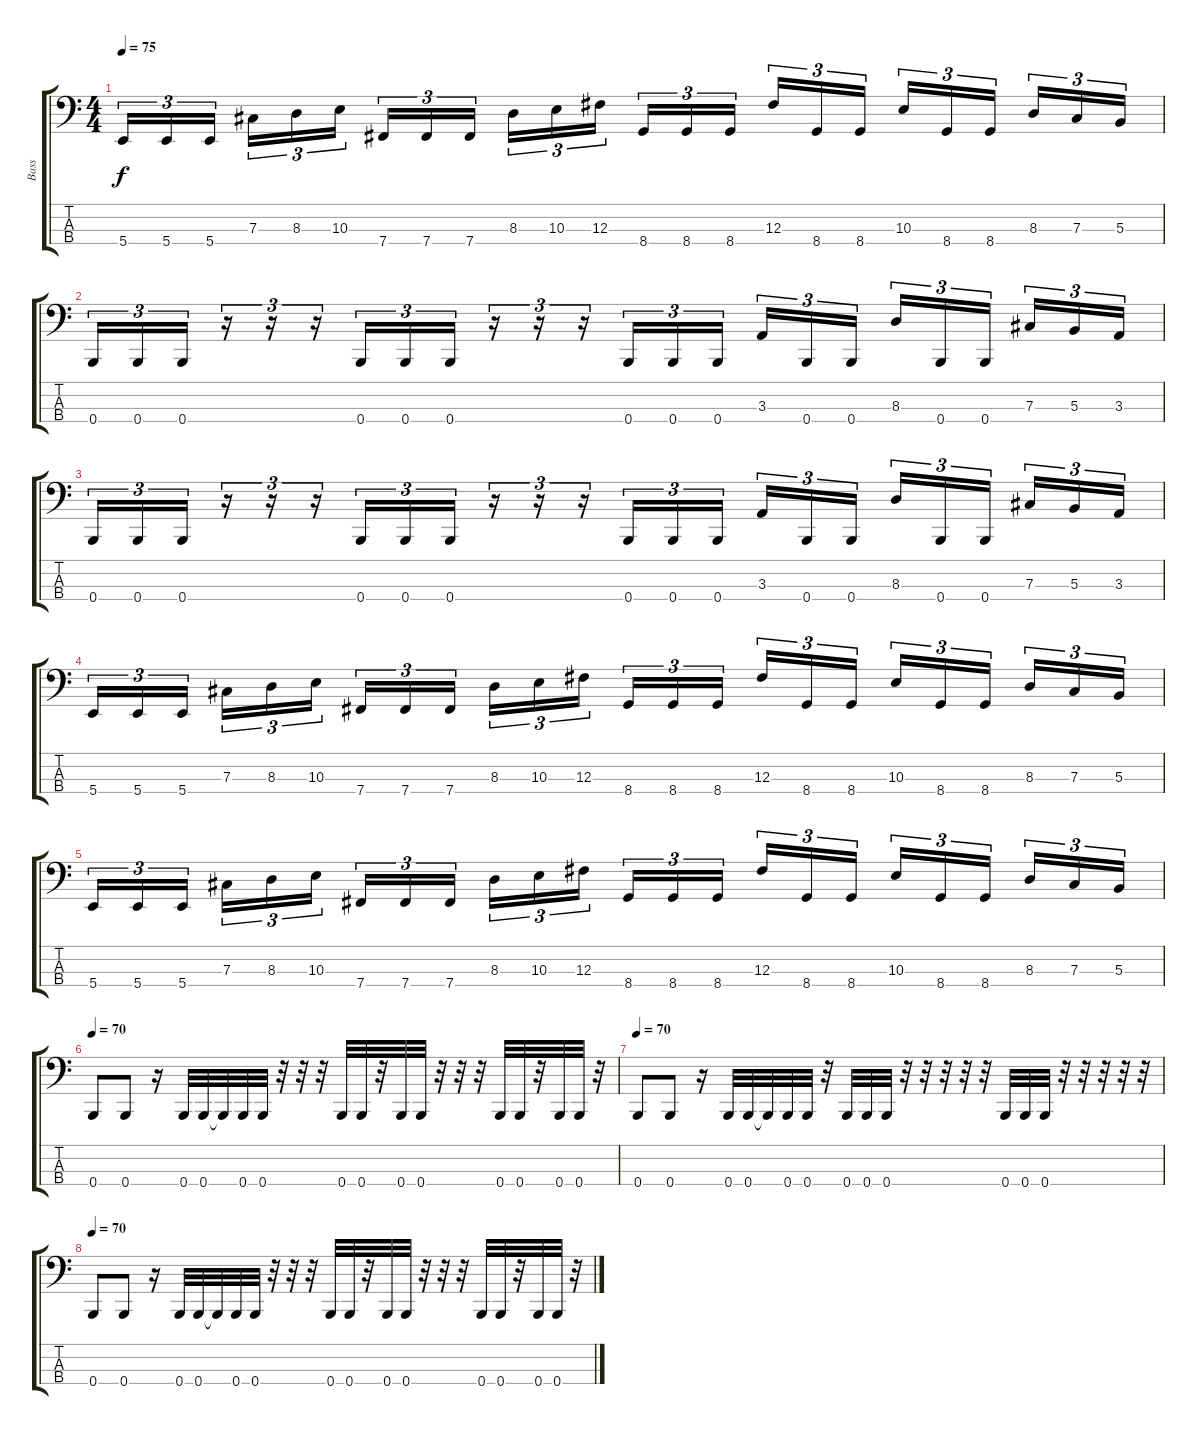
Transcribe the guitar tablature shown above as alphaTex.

\track ("Bass" "Bass") {instrument electricbasspick}
\staff {score tabs}
\tuning (E2 B1 Gb1 B0) {hide}
\ts (4 4)
\tempo 75
\clef f4
\ks c
5.4.16{tu (3 2) dy f} 5.4.16{tu (3 2)} 5.4.16{tu (3 2) beam splitsecondary} 7.3.16{tu (3 2)} 8.3.16{tu (3 2)} 10.3.16{tu (3 2)} 7.4.16{tu (3 2)} 7.4.16{tu (3 2)} 7.4.16{tu (3 2) beam splitsecondary} 8.3.16{tu (3 2)} 10.3.16{tu (3 2)} 12.3.16{tu (3 2)} 8.4.16{tu (3 2)} 8.4.16{tu (3 2)} 8.4.16{tu (3 2) beam splitsecondary} 12.3.16{tu (3 2)} 8.4.16{tu (3 2)} 8.4.16{tu (3 2)} 10.3.16{tu (3 2)} 8.4.16{tu (3 2)} 8.4.16{tu (3 2) beam splitsecondary} 8.3.16{tu (3 2)} 7.3.16{tu (3 2)} 5.3.16{tu (3 2)} |
0.4.16{tu (3 2)} 0.4.16{tu (3 2)} 0.4.16{tu (3 2)} r.16{tu (3 2)} r.16{tu (3 2)} r.16{tu (3 2)} 0.4.16{tu (3 2)} 0.4.16{tu (3 2)} 0.4.16{tu (3 2)} r.16{tu (3 2)} r.16{tu (3 2)} r.16{tu (3 2)} 0.4.16{tu (3 2)} 0.4.16{tu (3 2)} 0.4.16{tu (3 2) beam splitsecondary} 3.3.16{tu (3 2)} 0.4.16{tu (3 2)} 0.4.16{tu (3 2)} 8.3.16{tu (3 2)} 0.4.16{tu (3 2)} 0.4.16{tu (3 2) beam splitsecondary} 7.3.16{tu (3 2)} 5.3.16{tu (3 2)} 3.3.16{tu (3 2)} |
0.4.16{tu (3 2)} 0.4.16{tu (3 2)} 0.4.16{tu (3 2)} r.16{tu (3 2)} r.16{tu (3 2)} r.16{tu (3 2)} 0.4.16{tu (3 2)} 0.4.16{tu (3 2)} 0.4.16{tu (3 2)} r.16{tu (3 2)} r.16{tu (3 2)} r.16{tu (3 2)} 0.4.16{tu (3 2)} 0.4.16{tu (3 2)} 0.4.16{tu (3 2) beam splitsecondary} 3.3.16{tu (3 2)} 0.4.16{tu (3 2)} 0.4.16{tu (3 2)} 8.3.16{tu (3 2)} 0.4.16{tu (3 2)} 0.4.16{tu (3 2) beam splitsecondary} 7.3.16{tu (3 2)} 5.3.16{tu (3 2)} 3.3.16{tu (3 2)} |
5.4.16{tu (3 2)} 5.4.16{tu (3 2)} 5.4.16{tu (3 2) beam splitsecondary} 7.3.16{tu (3 2)} 8.3.16{tu (3 2)} 10.3.16{tu (3 2)} 7.4.16{tu (3 2)} 7.4.16{tu (3 2)} 7.4.16{tu (3 2) beam splitsecondary} 8.3.16{tu (3 2)} 10.3.16{tu (3 2)} 12.3.16{tu (3 2)} 8.4.16{tu (3 2)} 8.4.16{tu (3 2)} 8.4.16{tu (3 2) beam splitsecondary} 12.3.16{tu (3 2)} 8.4.16{tu (3 2)} 8.4.16{tu (3 2)} 10.3.16{tu (3 2)} 8.4.16{tu (3 2)} 8.4.16{tu (3 2) beam splitsecondary} 8.3.16{tu (3 2)} 7.3.16{tu (3 2)} 5.3.16{tu (3 2)} |
5.4.16{tu (3 2)} 5.4.16{tu (3 2)} 5.4.16{tu (3 2) beam splitsecondary} 7.3.16{tu (3 2)} 8.3.16{tu (3 2)} 10.3.16{tu (3 2)} 7.4.16{tu (3 2)} 7.4.16{tu (3 2)} 7.4.16{tu (3 2) beam splitsecondary} 8.3.16{tu (3 2)} 10.3.16{tu (3 2)} 12.3.16{tu (3 2)} 8.4.16{tu (3 2)} 8.4.16{tu (3 2)} 8.4.16{tu (3 2) beam splitsecondary} 12.3.16{tu (3 2)} 8.4.16{tu (3 2)} 8.4.16{tu (3 2)} 10.3.16{tu (3 2)} 8.4.16{tu (3 2)} 8.4.16{tu (3 2) beam splitsecondary} 8.3.16{tu (3 2)} 7.3.16{tu (3 2)} 5.3.16{tu (3 2)} |
\tempo 71
\tempo 70
0.4.8 0.4.8 r.16 0.4.32 0.4.32 0.4{t}.32 0.4.32 0.4.32 r.32 r.32 r.32 0.4.32 0.4.32 r.32 0.4.32 0.4.32 r.32 r.32 r.32 0.4.32 0.4.32 r.32 0.4.32 0.4.32 r.32 |
\tempo 70
0.4.8 0.4.8 r.16 0.4.32 0.4.32 0.4{t}.32 0.4.32 0.4.32 r.32 0.4.32 0.4.32 0.4.32 r.32 r.32 r.32 r.32 r.32 0.4.32 0.4.32 0.4.32 r.32 r.32 r.32 r.32 r.32 |
\tempo 70
0.4.8 0.4.8 r.16 0.4.32 0.4.32 0.4{t}.32 0.4.32 0.4.32 r.32 r.32 r.32 0.4.32 0.4.32 r.32 0.4.32 0.4.32 r.32 r.32 r.32 0.4.32 0.4.32 r.32 0.4.32 0.4.32 r.32
